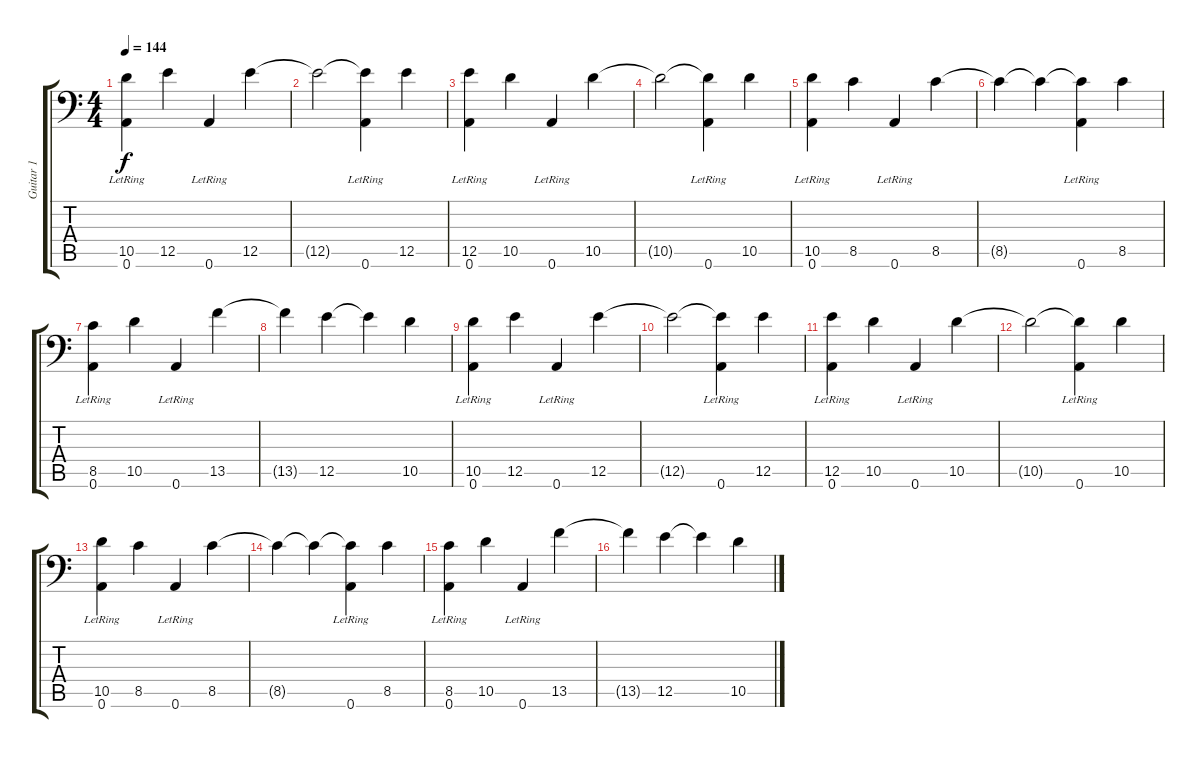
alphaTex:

\track ("Guitar 1" "Guitar 1") {instrument electricguitarjazz}
\staff {score tabs}
\tuning (B3 Gb3 D3 A2 E2 A1) {hide}
\ts (4 4)
\tempo 144
\clef f4
\ks c
(10.5 0.6{lr}).4{dy f} 12.5.4 0.6{lr}.4 12.5.4 |
12.5{t}.2 (12.5{t} 0.6{lr}).4 12.5.4 |
(12.5 0.6{lr}).4 10.5.4 0.6{lr}.4 10.5.4 |
10.5{t}.2 (10.5{t} 0.6{lr}).4 10.5.4 |
(10.5 0.6{lr}).4 8.5.4 0.6{lr}.4 8.5.4 |
8.5{t}.4 8.5{t}.4 (8.5{t} 0.6{lr}).4 8.5.4 |
(8.5 0.6{lr}).4 10.5.4 0.6{lr}.4 13.5.4 |
13.5{t}.4 12.5.4 12.5{t}.4 10.5.4 |
(10.5 0.6{lr}).4 12.5.4 0.6{lr}.4 12.5.4 |
12.5{t}.2 (12.5{t} 0.6{lr}).4 12.5.4 |
(12.5 0.6{lr}).4 10.5.4 0.6{lr}.4 10.5.4 |
10.5{t}.2 (10.5{t} 0.6{lr}).4 10.5.4 |
(10.5 0.6{lr}).4 8.5.4 0.6{lr}.4 8.5.4 |
8.5{t}.4 8.5{t}.4 (8.5{t} 0.6{lr}).4 8.5.4 |
(8.5 0.6{lr}).4 10.5.4 0.6{lr}.4 13.5.4 |
13.5{t}.4 12.5.4 12.5{t}.4 10.5.4
